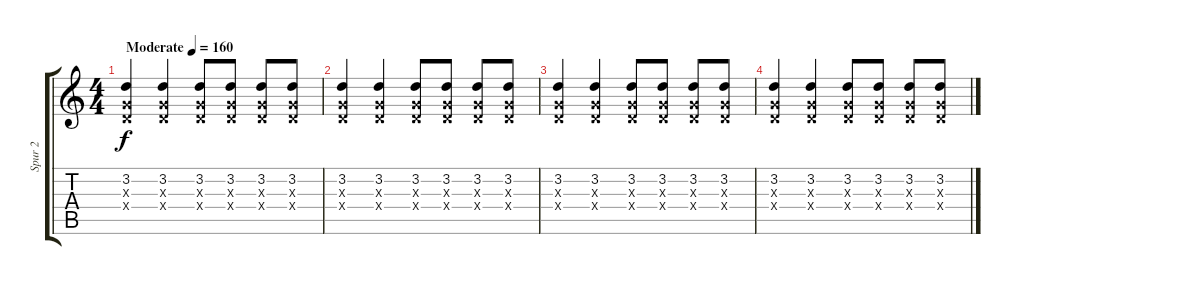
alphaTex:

\track ("Spur 2" "Spur 2") {instrument distortionguitar}
\staff {score tabs}
\tuning (E4 B3 G3 D3 A2 E2) {hide}
\ts (4 4)
\tempo (160 "Moderate")
\clef g2
\ks c
(3.2 0.3{x} 0.4{x}).4{dy f instrument distortionguitar} (3.2 0.3{x} 0.4{x}).4 (3.2 0.3{x} 0.4{x}).8 (3.2 0.3{x} 0.4{x}).8 (3.2 0.3{x} 0.4{x}).8 (3.2 0.3{x} 0.4{x}).8 |
(3.2 0.3{x} 0.4{x}).4 (3.2 0.3{x} 0.4{x}).4 (3.2 0.3{x} 0.4{x}).8 (3.2 0.3{x} 0.4{x}).8 (3.2 0.3{x} 0.4{x}).8 (3.2 0.3{x} 0.4{x}).8 |
(3.2 0.3{x} 0.4{x}).4 (3.2 0.3{x} 0.4{x}).4 (3.2 0.3{x} 0.4{x}).8 (3.2 0.3{x} 0.4{x}).8 (3.2 0.3{x} 0.4{x}).8 (3.2 0.3{x} 0.4{x}).8 |
(3.2 0.3{x} 0.4{x}).4 (3.2 0.3{x} 0.4{x}).4 (3.2 0.3{x} 0.4{x}).8 (3.2 0.3{x} 0.4{x}).8 (3.2 0.3{x} 0.4{x}).8 (3.2 0.3{x} 0.4{x}).8
